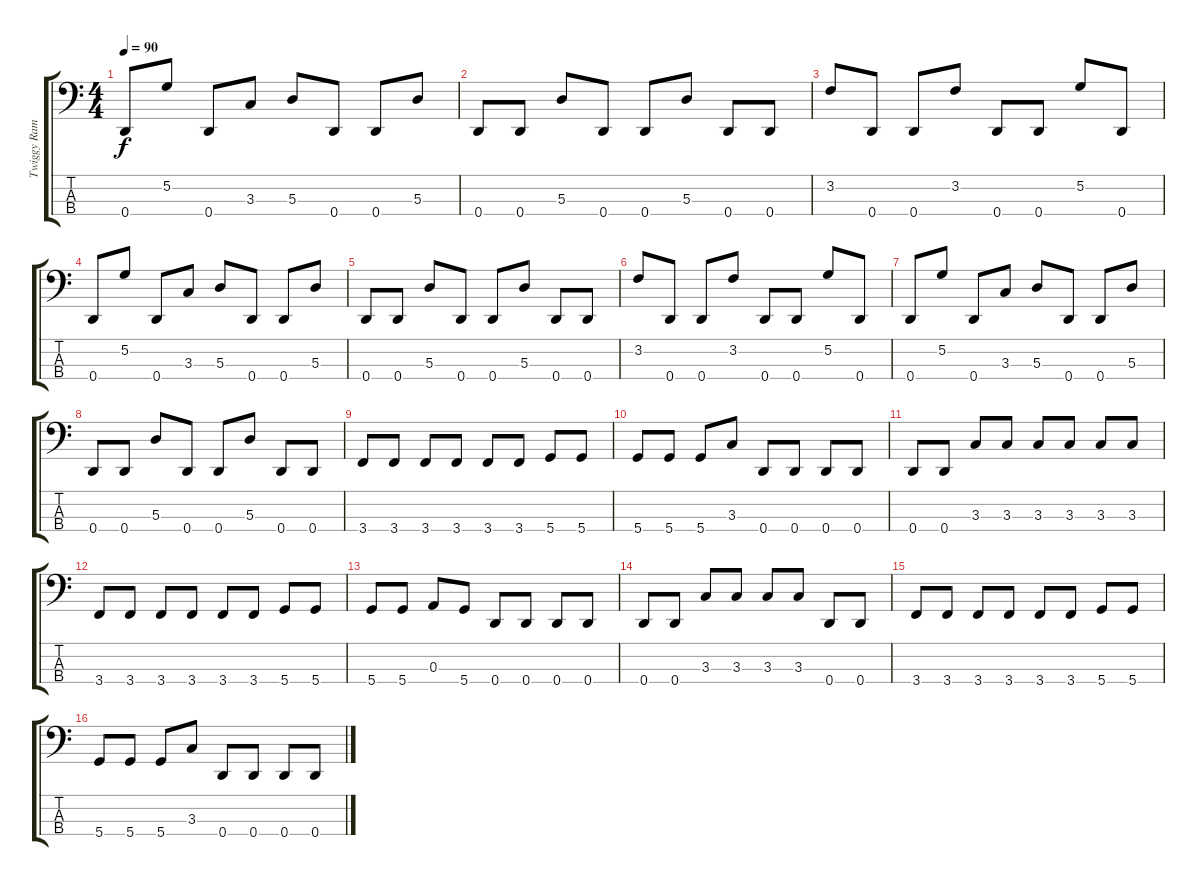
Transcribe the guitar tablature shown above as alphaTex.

\track ("Twiggy Ramirez" "Twiggy Ram") {instrument synthbass2}
\staff {score tabs}
\tuning (G2 D2 A1 D1) {hide}
\ts (4 4)
\tempo 90
\clef f4
\ks c
0.4.8{dy f} 5.2.8 0.4.8 3.3.8 5.3.8 0.4.8 0.4.8 5.3.8 |
0.4.8 0.4.8 5.3.8 0.4.8 0.4.8 5.3.8 0.4.8 0.4.8 |
3.2.8 0.4.8 0.4.8 3.2.8 0.4.8 0.4.8 5.2.8 0.4.8 |
0.4.8 5.2.8 0.4.8 3.3.8 5.3.8 0.4.8 0.4.8 5.3.8 |
0.4.8 0.4.8 5.3.8 0.4.8 0.4.8 5.3.8 0.4.8 0.4.8 |
3.2.8 0.4.8 0.4.8 3.2.8 0.4.8 0.4.8 5.2.8 0.4.8 |
0.4.8 5.2.8 0.4.8 3.3.8 5.3.8 0.4.8 0.4.8 5.3.8 |
0.4.8 0.4.8 5.3.8 0.4.8 0.4.8 5.3.8 0.4.8 0.4.8 |
3.4.8 3.4.8 3.4.8 3.4.8 3.4.8 3.4.8 5.4.8 5.4.8 |
5.4.8 5.4.8 5.4.8 3.3.8 0.4.8 0.4.8 0.4.8 0.4.8 |
0.4.8 0.4.8 3.3.8 3.3.8 3.3.8 3.3.8 3.3.8 3.3.8 |
3.4.8 3.4.8 3.4.8 3.4.8 3.4.8 3.4.8 5.4.8 5.4.8 |
5.4.8 5.4.8 0.3.8 5.4.8 0.4.8 0.4.8 0.4.8 0.4.8 |
0.4.8 0.4.8 3.3.8 3.3.8 3.3.8 3.3.8 0.4.8 0.4.8 |
3.4.8 3.4.8 3.4.8 3.4.8 3.4.8 3.4.8 5.4.8 5.4.8 |
5.4.8 5.4.8 5.4.8 3.3.8 0.4.8 0.4.8 0.4.8 0.4.8
